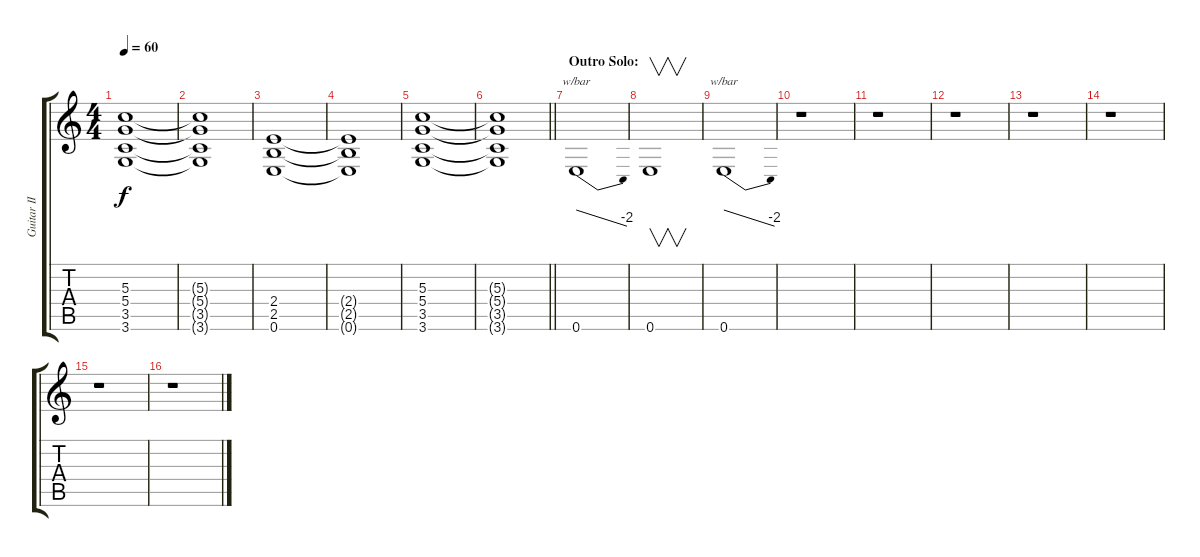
\track ("Guitar II" "Guitar II") {instrument distortionguitar}
\staff {score tabs}
\tuning (E4 B3 G3 D3 A2 E2) {hide}
\ts (4 4)
\tempo 60
\clef g2
\ks c
(5.3 5.4 3.5 3.6).1{dy f} |
(5.3{t} 5.4{t} 3.5{t} 3.6{t}).1 |
(2.4 2.5 0.6).1 |
(2.4{t} 2.5{t} 0.6{t}).1 |
(5.3 5.4 3.5 3.6).1 |
\barLineRight lightlight
(5.3{t} 5.4{t} 3.5{t} 3.6{t}).1 |
\section ("" "Outro Solo:")
0.6.1{tbe (dive default 0 0 60 -8)} |
0.6.1{v} |
0.6.1{tbe (dive default 0 0 60 -8)} |
r.1 |
r.1 |
r.1 |
r.1 |
r.1 |
r.1 |
r.1
